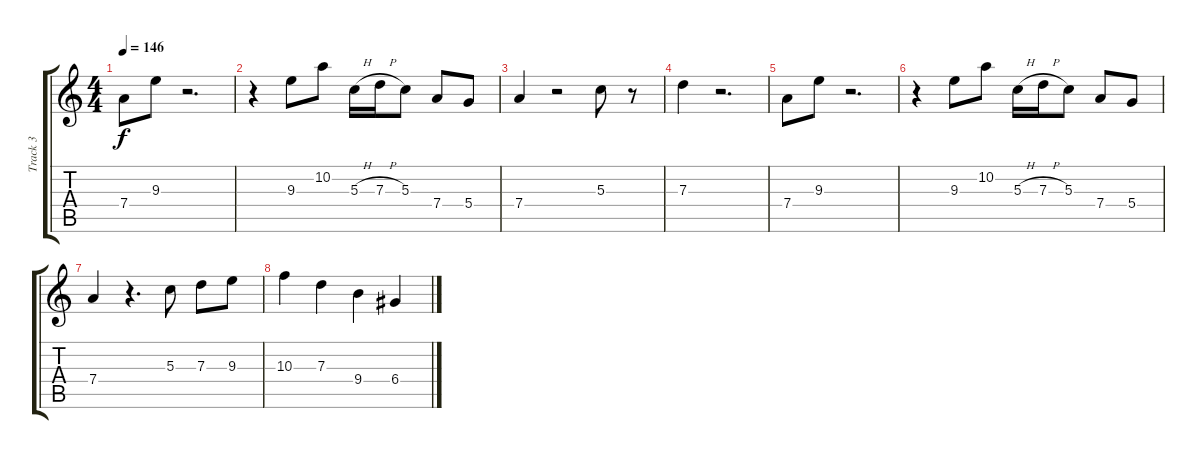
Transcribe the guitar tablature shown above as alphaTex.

\track ("Track 3" "Track 3") {instrument acousticguitarsteel}
\staff {score tabs}
\tuning (E4 B3 G3 D3 A2 E2) {hide}
\ts (4 4)
\tempo 146
\clef g2
\ks c
7.4.8{dy f} 9.3.8 r.2{d} |
r.4 9.3.8 10.2.8 5.3{h}.16 7.3{h}.16 5.3.8 7.4.8 5.4.8 |
7.4.4 r.2 5.3.8 r.8 |
7.3.4 r.2{d} |
7.4.8 9.3.8 r.2{d} |
r.4 9.3.8 10.2.8 5.3{h}.16 7.3{h}.16 5.3.8 7.4.8 5.4.8 |
7.4.4 r.4{d} 5.3.8 7.3.8 9.3.8 |
10.3.4 7.3.4 9.4.4 6.4.4
